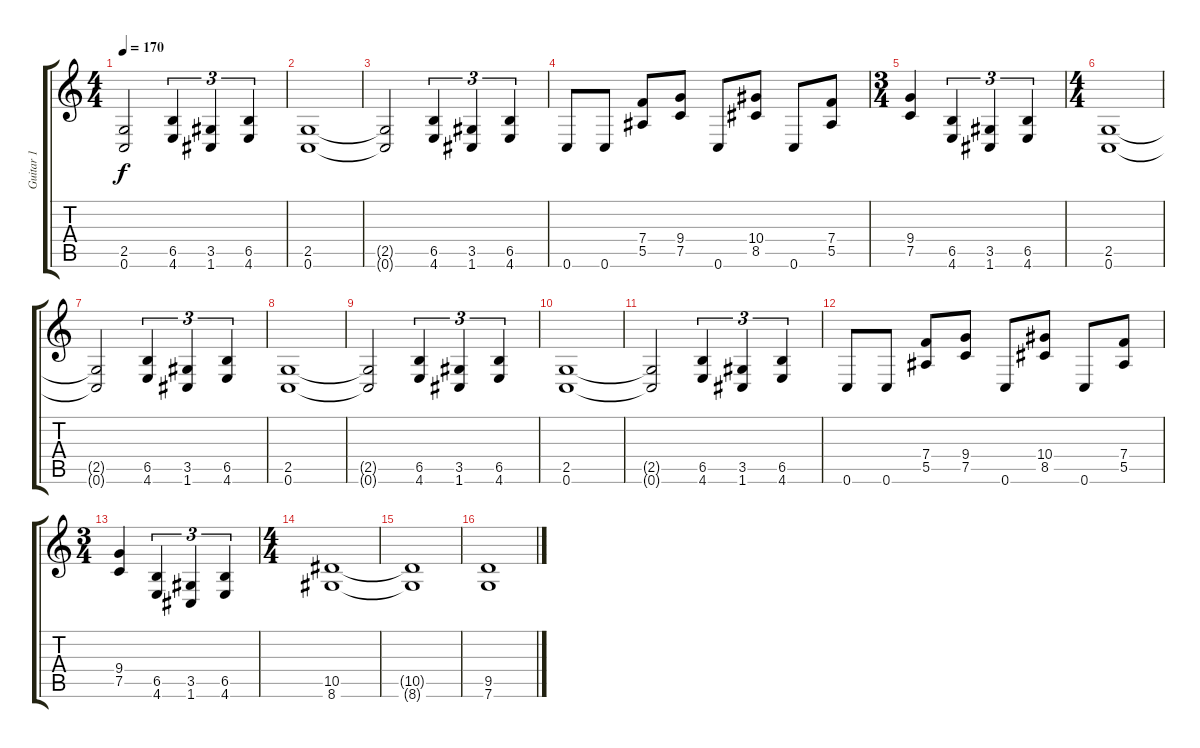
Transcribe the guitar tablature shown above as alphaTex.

\track ("Guitar 1" "Guitar 1") {instrument overdrivenguitar}
\staff {score tabs}
\tuning (C4 G3 Eb3 Bb2 F2 C2) {hide}
\ts (4 4)
\tempo 170
\clef g2
\ks c
(2.5{t} 0.6{t}).2{dy f} (6.5 4.6).4{tu (3 2)} (3.5 1.6).4{tu (3 2)} (6.5 4.6).4{tu (3 2)} |
(2.5 0.6).1 |
(2.5{t} 0.6{t}).2 (6.5 4.6).4{tu (3 2)} (3.5 1.6).4{tu (3 2)} (6.5 4.6).4{tu (3 2)} |
0.6.8 0.6.8 (7.4 5.5).8 (9.4 7.5).8 0.6.8 (10.4 8.5).8 0.6.8 (7.4 5.5).8 |
\ts (3 4)
(9.4 7.5).4 (6.5 4.6).4{tu (3 2)} (3.5 1.6).4{tu (3 2)} (6.5 4.6).4{tu (3 2)} |
\ts (4 4)
(2.5 0.6).1 |
(2.5{t} 0.6{t}).2 (6.5 4.6).4{tu (3 2)} (3.5 1.6).4{tu (3 2)} (6.5 4.6).4{tu (3 2)} |
(2.5 0.6).1 |
(2.5{t} 0.6{t}).2 (6.5 4.6).4{tu (3 2)} (3.5 1.6).4{tu (3 2)} (6.5 4.6).4{tu (3 2)} |
(2.5 0.6).1 |
(2.5{t} 0.6{t}).2 (6.5 4.6).4{tu (3 2)} (3.5 1.6).4{tu (3 2)} (6.5 4.6).4{tu (3 2)} |
0.6.8 0.6.8 (7.4 5.5).8 (9.4 7.5).8 0.6.8 (10.4 8.5).8 0.6.8 (7.4 5.5).8 |
\ts (3 4)
(9.4 7.5).4 (6.5 4.6).4{tu (3 2)} (3.5 1.6).4{tu (3 2)} (6.5 4.6).4{tu (3 2)} |
\ts (4 4)
(10.5 8.6).1 |
(10.5{t} 8.6{t}).1 |
(9.5 7.6).1
